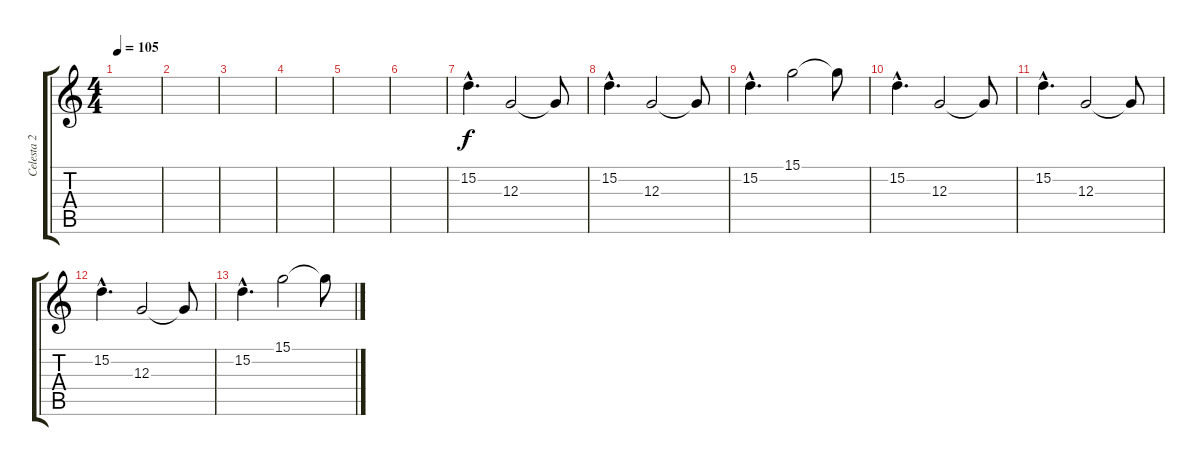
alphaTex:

\track ("Celesta 2" "Celesta 2") {instrument celesta}
\staff {score tabs}
\tuning (E4 B3 G3 D3 A2 E2) {hide}
\ts (4 4)
\tempo 105
\clef g2
\ks c
|
|
|
|
|
|
15.2{hac}.4{d} 12.3.2 12.3{t}.8 |
15.2{hac}.4{d} 12.3.2 12.3{t}.8 |
15.2{hac}.4{d} 15.1.2 15.1{t}.8 |
15.2{hac}.4{d} 12.3.2 12.3{t}.8 |
15.2{hac}.4{d} 12.3.2 12.3{t}.8 |
15.2{hac}.4{d} 12.3.2 12.3{t}.8 |
15.2{hac}.4{d} 15.1.2 15.1{t}.8
